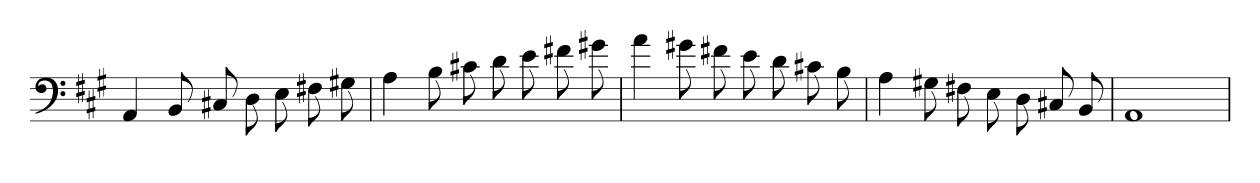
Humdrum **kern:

**kern
*part1
*staff1
*clefF4
*k[f#c#g#]
*A:
=
4AA
8BB
8C#X
8D
8E
8F#X
8G#X
=
4A
8B
8c#X
8d
8e
8f#X
8g#X
=
4a
8g#X
8f#X
8e
8d
8c#X
8B
=
4A
8G#X
8F#X
8E
8D
8C#X
8BB
=
1AA
=
*-
